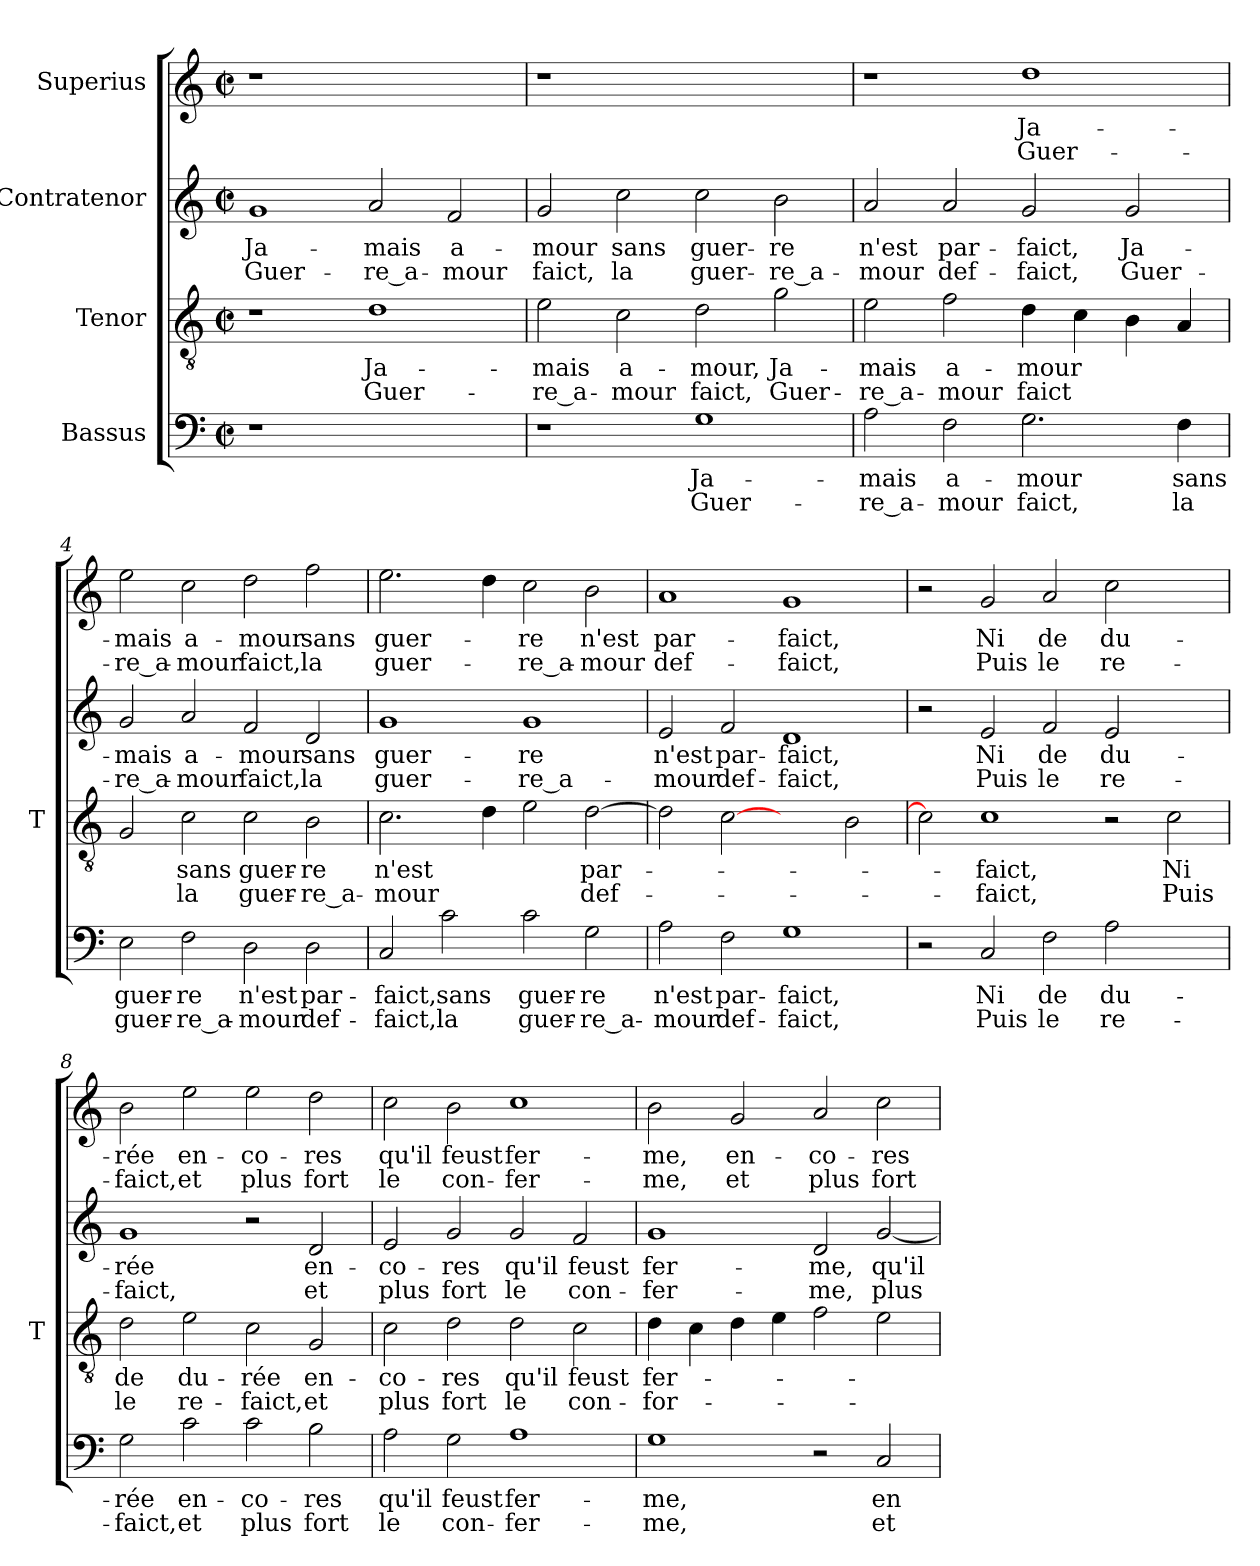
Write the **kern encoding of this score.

**kern	**text	**text	**kern	**text	**text	**kern	**text	**text	**kern	**text	**text
*part4	*part4	*part4	*part3	*part3	*part3	*part2	*part2	*part2	*part1	*part1	*part1
*staff4	*staff4	*staff4	*staff3	*staff3	*staff3	*staff2	*staff2	*staff2	*staff1	*staff1	*staff1
*I"Bassus	*	*	*I"Tenor	*	*	*I"Contratenor	*	*	*I"Superius	*	*
*	*	*	*I'T	*	*	*	*	*	*	*	*
*clefF4	*	*	*clefGv2	*	*	*clefG2	*	*	*clefG2	*	*
*k[]	*	*	*k[]	*	*	*k[]	*	*	*k[]	*	*
*C:	*	*	*C:	*	*	*C:	*	*	*C:	*	*
*M2/2	*	*	*M2/2	*	*	*M2/2	*	*	*M2/2	*	*
*met(c|)	*	*	*met(c|)	*	*	*met(c|)	*	*	*met(c|)	*	*
=1	=1	=1	=1	=1	=1	=1	=1	=1	=1	=1	=1
1r	.	.	1r	.	.	1g	Ja-	Guer-	1r	.	.
1ryy	.	.	1d	Ja-	Guer-	2a	-mais	re_a-	1ryy	.	.
.	.	.	.	.	.	2f	a-	-mour	.	.	.
=2	=2	=2	=2	=2	=2	=2	=2	=2	=2	=2	=2
1r	.	.	2e	-mais	re_a-	2g	-mour	-faict,	1r	.	.
.	.	.	2c	a-	-mour	2cc	-sans	-la	.	.	.
1G	Ja-	Guer-	2d	-mour,	-faict,	2cc	guer-	guer-	1ryy	.	.
.	.	.	2g	Ja-	Guer-	2b	-re	re_a-	.	.	.
=3	=3	=3	=3	=3	=3	=3	=3	=3	=3	=3	=3
2A	-mais	re_a-	2e	-mais	re_a-	2a	-n'est	-mour	1r	.	.
2F	a-	-mour	2f	a-	-mour	2a	par-	def-	.	.	.
2.G	-mour	-faict,	4d	-mour	-faict	2g	-faict,	-faict,	1dd	Ja-	Guer-
.	.	.	4c	.	.	.	.	.	.	.	.
.	.	.	4B	.	.	2g	Ja-	Guer-	.	.	.
4F	-sans	-la	4A	.	.	.	.	.	.	.	.
=4	=4	=4	=4	=4	=4	=4	=4	=4	=4	=4	=4
2E	guer-	guer-	2G	.	.	2g	-mais	re_a-	2ee	-mais	re_a-
2F	-re	re_a-	2c	-sans	-la	2a	a-	-mour	2cc	a-	-mour
2D	-n'est	-mour	2c	guer-	guer-	2f	-mour	-faict,	2dd	-mour	-faict,
2D	par-	def-	2B	-re	re_a-	2d	-sans	-la	2ff	-sans	-la
=5	=5	=5	=5	=5	=5	=5	=5	=5	=5	=5	=5
2C	-faict,	-faict,	2.c	-n'est	-mour	1g	guer-	guer-	2.ee	guer-	guer-
2c	-sans	-la	.	.	.	.	.	.	.	.	.
.	.	.	4d	.	.	.	.	.	4dd	.	.
2c	guer-	guer-	2e	.	.	1g	-re	re_a-	2cc	-re	re_a-
2G	-re	re_a-	[2d	par-	def-	.	.	.	2b	-n'est	-mour
=6	=6	=6	=6	=6	=6	=6	=6	=6	=6	=6	=6
2A	-n'est	-mour	2d]	.	.	2e	-n'est	-mour	1a	par-	def-
2F	par-	def-	[2c	.	.	2f	par-	def-	.	.	.
1G	-faict,	-faict,	2ryy	.	.	1d	-faict,	-faict,	1g	-faict,	-faict,
.	.	.	2B	.	.	.	.	.	.	.	.
=7	=7	=7	=7	=7	=7	=7	=7	=7	=7	=7	=7
2r	.	.	2c]	.	.	2r	.	.	2r	.	.
2C	-Ni	-Puis	1c	-faict,	-faict,	2e	-Ni	-Puis	2g	-Ni	-Puis
2F	-de	-le	.	.	.	2f	-de	-le	2a	-de	-le
2A	du-	re-	2r	.	.	2e	du-	re-	2cc	du-	re-
2ryy	.	.	2c	-Ni	-Puis	2ryy	.	.	2ryy	.	.
!!LO:PB:g=z
=8	=8	=8	=8	=8	=8	=8	=8	=8	=8	=8	=8
2G	-rée	-faict,	2d	-de	-le	1g	-rée	-faict,	2b	-rée	-faict,
2c	en-	-et	2e	du-	re-	.	.	.	2ee	en-	-et
2c	co-	-plus	2c	-rée	-faict,	2r	.	.	2ee	co-	-plus
2B	-res	-fort	2G	en-	-et	2d	en-	-et	2dd	-res	-fort
=9	=9	=9	=9	=9	=9	=9	=9	=9	=9	=9	=9
2A	-qu'il	-le	2c	co-	-plus	2e	co-	-plus	2cc	-qu'il	-le
2G	-feust	con-	2d	-res	-fort	2g	-res	-fort	2b	-feust	con-
1A	fer-	fer-	2d	-qu'il	-le	2g	-qu'il	-le	1cc	fer-	fer-
.	.	.	2c	-feust	con-	2f	-feust	con-	.	.	.
=10	=10	=10	=10	=10	=10	=10	=10	=10	=10	=10	=10
1G	-me,	-me,	4d	fer-	for-	1g	fer-	fer-	2b	-me,	-me,
.	.	.	4c	.	.	.	.	.	.	.	.
.	.	.	4d	.	.	.	.	.	2g	en-	-et
.	.	.	4e	.	.	.	.	.	.	.	.
2r	.	.	2f	.	.	2d	-me,	-me,	2a	co-	-plus
2C	en-	-et	2e	.	.	[2g	-qu'il	-plus	2cc	-res	-fort
=	=	=	=	=	=	=	=	=	=	=	=
*-	*-	*-	*-	*-	*-	*-	*-	*-	*-	*-	*-
